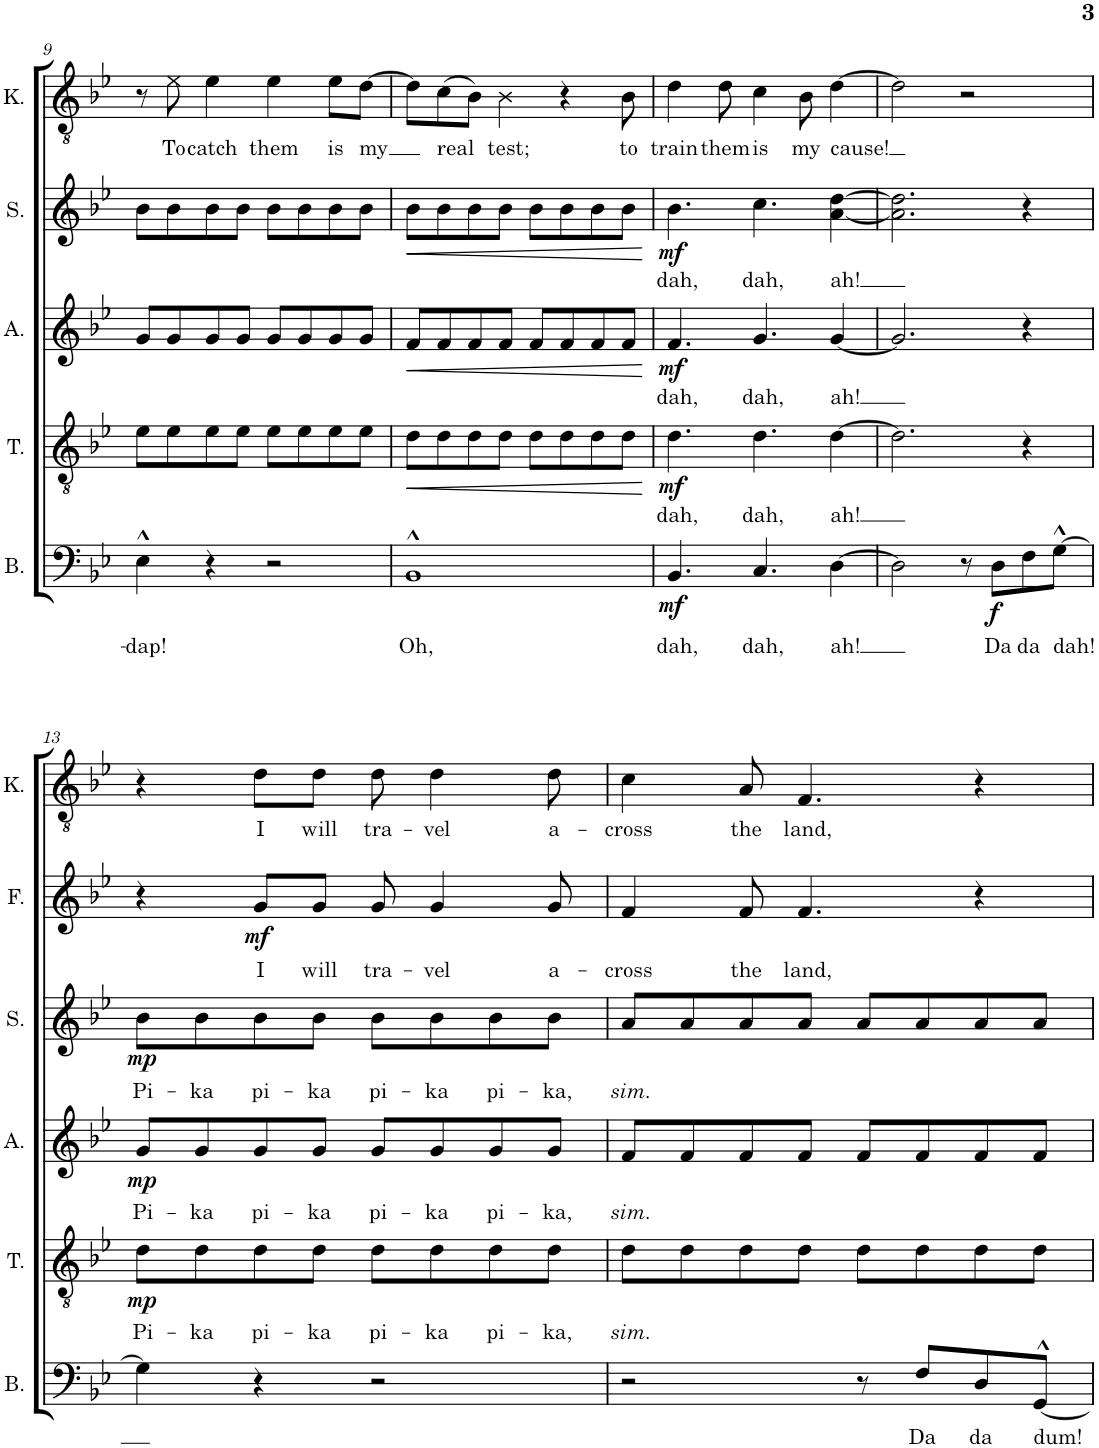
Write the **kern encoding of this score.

**kern	**text	**dynam	**kern	**text	**dynam	**kern	**text	**dynam	**kern	**text	**dynam	**kern	**text	**dynam	**kern	**text
*part6	*part6	*part6	*part5	*part5	*part5	*part4	*part4	*part4	*part3	*part3	*part3	*part2	*part2	*part2	*part1	*part1
*staff6	*staff6	*staff6	*staff5	*staff5	*staff5	*staff4	*staff4	*staff4	*staff3	*staff3	*staff3	*staff2	*staff2	*staff2	*staff1	*staff1
*I"Bass	*	*	*I"Tenor	*	*	*I"Alto	*	*	*I"Soprano	*	*	*I"Friend	*	*	*I"Ketchum	*
*I'B.	*	*	*I'T.	*	*	*I'A.	*	*	*I'S.	*	*	*I'F.	*	*	*I'K.	*
!!LO:PB:g=z
*clefF4	*	*	*clefGv2	*	*	*clefG2	*	*	*clefG2	*	*	*clefG2	*	*	*clefGv2	*
*k[b-e-]	*	*	*k[b-e-]	*	*	*k[b-e-]	*	*	*k[b-e-]	*	*	*k[b-e-]	*	*	*k[b-e-]	*
*M4/4	*	*	*M4/4	*	*	*M4/4	*	*	*M4/4	*	*	*M4/4	*	*	*M4/4	*
=9	=9	=9	=9	=9	=9	=9	=9	=9	=9	=9	=9	=9	=9	=9	=9	=9
!	!LO:LY:b	!	!	!	!	!	!	!	!	!	!	!	!	!	!	!
4E-^^\	-dap!	.	8e-\L	.	.	8g/L	.	.	8b-\L	.	.	1r	.	.	8r	.
!	!	!	!	!	!	!	!	!	!	!	!	!	!	!	!	!LO:LY:b
.	.	.	8e-\	.	.	8g/	.	.	8b-\	.	.	.	.	.	8e-\	To
!	!	!	!	!	!	!	!	!	!	!	!	!	!	!	!	!LO:LY:b
4r	.	.	8e-\	.	.	8g/	.	.	8b-\	.	.	.	.	.	4e-\	catch
.	.	.	8e-\J	.	.	8g/J	.	.	8b-\J	.	.	.	.	.	.	.
!	!	!	!	!	!	!	!	!	!	!	!	!	!	!	!	!LO:LY:b
2r	.	.	8e-\L	.	.	8g/L	.	.	8b-\L	.	.	.	.	.	4e-\	them
.	.	.	8e-\	.	.	8g/	.	.	8b-\	.	.	.	.	.	.	.
!	!	!	!	!	!	!	!	!	!	!	!	!	!	!	!	!LO:LY:b
.	.	.	8e-\	.	.	8g/	.	.	8b-\	.	.	.	.	.	8e-\L	is
!	!	!	!	!	!	!	!	!	!	!	!	!	!	!	!	!LO:LY:b
.	.	.	8e-\J	.	.	8g/J	.	.	8b-\J	.	.	.	.	.	[8d\J	my
=10	=10	=10	=10	=10	=10	=10	=10	=10	=10	=10	=10	=10	=10	=10	=10	=10
!	!LO:LY:b	!	!	!	!LO:HP:b	!	!	!LO:HP:b	!	!	!LO:HP:b	!	!	!	!	!
1BB-^^	Oh,	.	8d\L	.	<	8f/L	.	<	8b-\L	.	<	1r	.	.	8d\L]	.
!	!	!	!	!	!	!	!	!	!	!	!	!	!	!	!	!LO:LY:b
.	.	.	8d\	.	.	8f/	.	.	8b-\	.	.	.	.	.	(8c\	real
.	.	.	8d\	.	.	8f/	.	.	8b-\	.	.	.	.	.	8B-\J)	.
!	!	!	!	!	!	!	!	!	!	!	!	!	!	!	!	!LO:LY:b
.	.	.	8d\J	.	.	8f/J	.	.	8b-\J	.	.	.	.	.	4B-\	test;
.	.	.	8d\L	.	.	8f/L	.	.	8b-\L	.	.	.	.	.	.	.
.	.	.	8d\	.	.	8f/	.	.	8b-\	.	.	.	.	.	4r	.
.	.	.	8d\	.	.	8f/	.	.	8b-\	.	.	.	.	.	.	.
!	!	!	!	!	!	!	!	!	!	!	!	!	!	!	!	!LO:LY:b
.	.	.	8d\J	.	.	8f/J	.	.	8b-\J	.	.	.	.	.	8B-\	to
.	.	.	.	.	[	.	.	[	.	.	[	.	.	.	.	.
=11	=11	=11	=11	=11	=11	=11	=11	=11	=11	=11	=11	=11	=11	=11	=11	=11
!	!LO:LY:b	!LO:DY:b	!	!LO:LY:b	!LO:DY:b	!	!LO:LY:b	!LO:DY:b	!	!LO:LY:b	!LO:DY:b	!	!	!	!	!LO:LY:b
4.BB-/	dah,	mf	4.d\	dah,	mf	4.f/	dah,	mf	4.b-\	dah,	mf	1r	.	.	4d\	train
!	!	!	!	!	!	!	!	!	!	!	!	!	!	!	!	!LO:LY:b
.	.	.	.	.	.	.	.	.	.	.	.	.	.	.	8d\	them
!	!LO:LY:b	!	!	!LO:LY:b	!	!	!LO:LY:b	!	!	!LO:LY:b	!	!	!	!	!	!LO:LY:b
4.C/	dah,	.	4.d\	dah,	.	4.g/	dah,	.	4.cc\	dah,	.	.	.	.	4c\	is
!	!	!	!	!	!	!	!	!	!	!	!	!	!	!	!	!LO:LY:b
.	.	.	.	.	.	.	.	.	.	.	.	.	.	.	8B-\	my
!	!LO:LY:b	!	!	!LO:LY:b	!	!	!LO:LY:b	!	!	!LO:LY:b	!	!	!	!	!	!LO:LY:b
[4D\	ah!	.	[4d\	ah!	.	[4g/	ah!	.	[4a\ [4dd\	ah!	.	.	.	.	[4d\	cause!
=12	=12	=12	=12	=12	=12	=12	=12	=12	=12	=12	=12	=12	=12	=12	=12	=12
2D\]	.	.	2.d\]	.	.	2.g/]	.	.	2.a\] 2.dd\]	.	.	1r	.	.	2d\]	.
8r	.	.	.	.	.	.	.	.	.	.	.	.	.	.	2r	.
!	!LO:LY:b	!LO:DY:b	!	!	!	!	!	!	!	!	!	!	!	!	!	!
8D\L	Da	f	.	.	.	.	.	.	.	.	.	.	.	.	.	.
!	!LO:LY:b	!	!	!	!	!	!	!	!	!	!	!	!	!	!	!
8F\	da	.	4r	.	.	4r	.	.	4r	.	.	.	.	.	.	.
!	!LO:LY:b	!	!	!	!	!	!	!	!	!	!	!	!	!	!	!
[8G^^\J	dah!	.	.	.	.	.	.	.	.	.	.	.	.	.	.	.
!!LO:LB:g=z
=13	=13	=13	=13	=13	=13	=13	=13	=13	=13	=13	=13	=13	=13	=13	=13	=13
!	!	!	!	!LO:LY:b	!LO:DY:b	!	!LO:LY:b	!LO:DY:b	!	!LO:LY:b	!LO:DY:b	!	!	!	!	!
4G\]	.	.	8d\L	Pi-	mp	8g/L	Pi-	mp	8b-\L	Pi-	mp	4r	.	.	4r	.
!	!	!	!	!LO:LY:b	!	!	!LO:LY:b	!	!	!LO:LY:b	!	!	!	!	!	!
.	.	.	8d\	-ka	.	8g/	-ka	.	8b-\	-ka	.	.	.	.	.	.
!	!	!	!	!LO:LY:b	!	!	!LO:LY:b	!	!	!LO:LY:b	!	!	!LO:LY:b	!LO:DY:b	!	!LO:LY:b
4r	.	.	8d\	pi-	.	8g/	pi-	.	8b-\	pi-	.	8g/L	I	mf	8d\L	I
!	!	!	!	!LO:LY:b	!	!	!LO:LY:b	!	!	!LO:LY:b	!	!	!LO:LY:b	!	!	!LO:LY:b
.	.	.	8d\J	-ka	.	8g/J	-ka	.	8b-\J	-ka	.	8g/J	will	.	8d\J	will
!	!	!	!	!LO:LY:b	!	!	!LO:LY:b	!	!	!LO:LY:b	!	!	!LO:LY:b	!	!	!LO:LY:b
2r	.	.	8d\L	pi-	.	8g/L	pi-	.	8b-\L	pi-	.	8g/	tra-	.	8d\	tra-
!	!	!	!	!LO:LY:b	!	!	!LO:LY:b	!	!	!LO:LY:b	!	!	!LO:LY:b	!	!	!LO:LY:b
.	.	.	8d\	-ka	.	8g/	-ka	.	8b-\	-ka	.	4g/	-vel	.	4d\	-vel
!	!	!	!	!LO:LY:b	!	!	!LO:LY:b	!	!	!LO:LY:b	!	!	!	!	!	!
.	.	.	8d\	pi-	.	8g/	pi-	.	8b-\	pi-	.	.	.	.	.	.
!	!	!	!	!LO:LY:b	!	!	!LO:LY:b	!	!	!LO:LY:b	!	!	!LO:LY:b	!	!	!LO:LY:b
.	.	.	8d\J	-ka,	.	8g/J	-ka,	.	8b-\J	-ka,	.	8g/	a-	.	8d\	a-
=14	=14	=14	=14	=14	=14	=14	=14	=14	=14	=14	=14	=14	=14	=14	=14	=14
!	!	!	!	!LO:LY:b	!	!	!LO:LY:b	!	!	!LO:LY:b	!	!	!LO:LY:b	!	!	!LO:LY:b
2r	.	.	8d\L	sim.	.	8f/L	sim.	.	8a/L	sim.	.	4f/	-cross	.	4c\	-cross
.	.	.	8d\	.	.	8f/	.	.	8a/	.	.	.	.	.	.	.
!	!	!	!	!	!	!	!	!	!	!	!	!	!LO:LY:b	!	!	!LO:LY:b
.	.	.	8d\	.	.	8f/	.	.	8a/	.	.	8f/	the	.	8A/	the
!	!	!	!	!	!	!	!	!	!	!	!	!	!LO:LY:b	!	!	!LO:LY:b
.	.	.	8d\J	.	.	8f/J	.	.	8a/J	.	.	4.f/	land,	.	4.F/	land,
8r	.	.	8d\L	.	.	8f/L	.	.	8a/L	.	.	.	.	.	.	.
!	!LO:LY:b	!	!	!	!	!	!	!	!	!	!	!	!	!	!	!
8F/L	Da	.	8d\	.	.	8f/	.	.	8a/	.	.	.	.	.	.	.
!	!LO:LY:b	!	!	!	!	!	!	!	!	!	!	!	!	!	!	!
8D/	da	.	8d\	.	.	8f/	.	.	8a/	.	.	4r	.	.	4r	.
!	!LO:LY:b	!	!	!	!	!	!	!	!	!	!	!	!	!	!	!
[8GG^^/J	dum!	.	8d\J	.	.	8f/J	.	.	8a/J	.	.	.	.	.	.	.
=	=	=	=	=	=	=	=	=	=	=	=	=	=	=	=	=
*-	*-	*-	*-	*-	*-	*-	*-	*-	*-	*-	*-	*-	*-	*-	*-	*-
